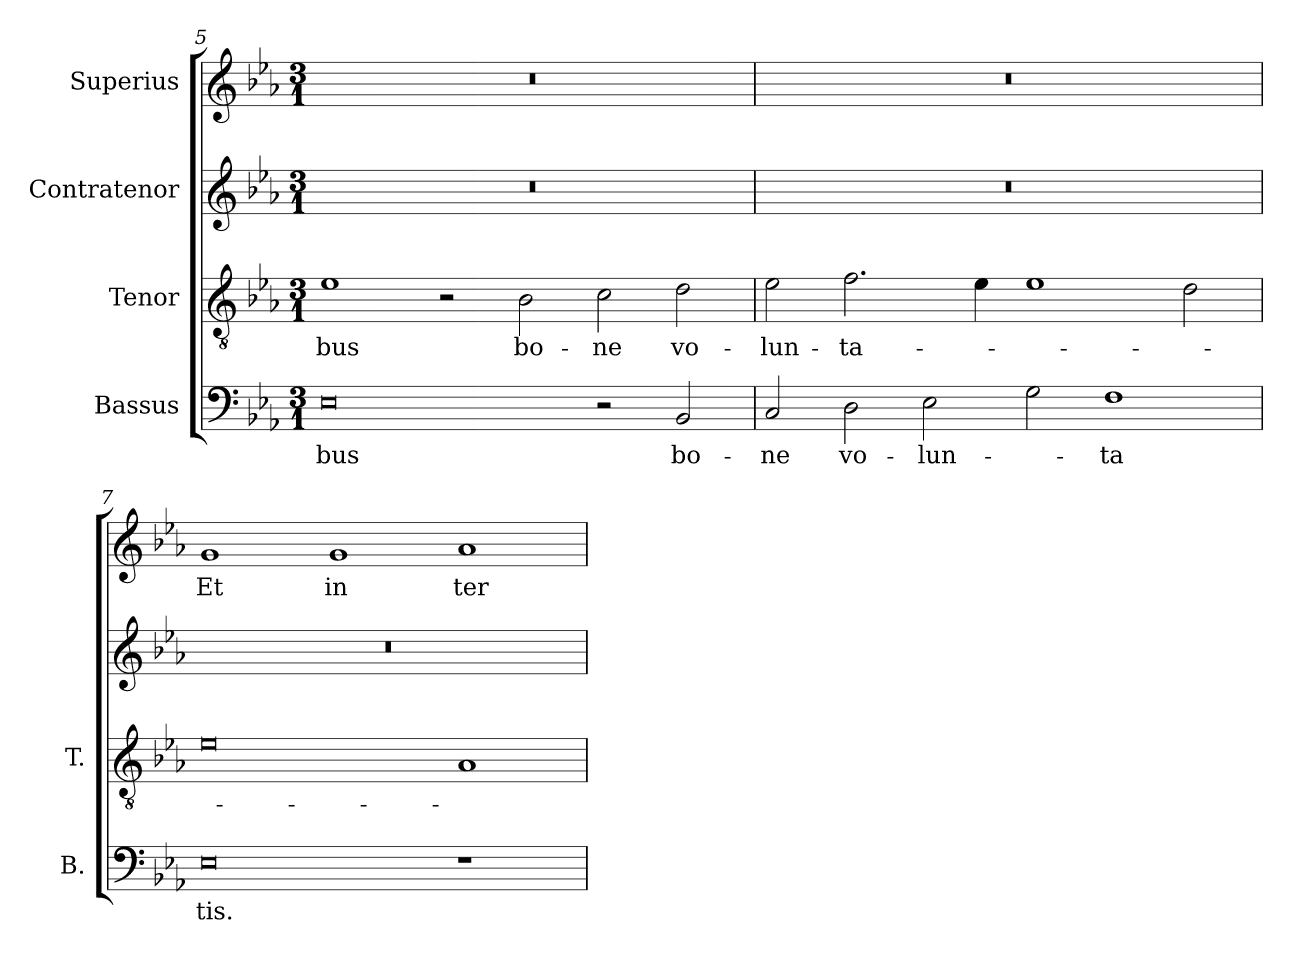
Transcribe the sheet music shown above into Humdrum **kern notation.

**kern	**text	**kern	**text	**kern	**kern	**text
*part4	*part4	*part3	*part3	*part2	*part1	*part1
*staff4	*staff4	*staff3	*staff3	*staff2	*staff1	*staff1
*I"Bassus	*	*I"Tenor	*	*I"Contratenor	*I"Superius	*
*I'B.	*	*I'T.	*	*	*	*
*clefF4	*	*clefGv2	*	*clefG2	*clefG2	*
*	*	*ITrd7c12	*	*ITrd7c12	*	*
*k[b-e-a-]	*	*k[b-e-a-]	*	*k[b-e-a-]	*k[b-e-a-]	*
*E-:	*	*E-:	*	*E-:	*E-:	*
*M3/1	*	*M3/1	*	*M3/1	*M3/1	*
=5	=5	=5	=5	=5	=5	=5
!	!LO:LY:b:color=#000000	!	!	!	!	!
!	!	!	!LO:LY:b:color=#000000	!LO:N:vis=1	!LO:N:vis=1	!
0E-i	-bus	1E-i	-bus	0.r	0.r	.
.	.	2r	.	.	.	.
!	!	!	!LO:LY:b:color=#000000	!	!	!
.	.	2BB-i\	bo-	.	.	.
!	!	!	!LO:LY:b:color=#000000	!	!	!
2r	.	2Ci\	-ne	.	.	.
!	!LO:LY:b:color=#000000	!	!	!	!	!
!	!	!	!LO:LY:b:color=#000000	!	!	!
2BB-i/	bo-	2Di\	vo-	.	.	.
=6	=6	=6	=6	=6	=6	=6
!	!LO:LY:b:color=#000000	!	!	!	!	!
!	!	!	!LO:LY:b:color=#000000	!LO:N:vis=1	!LO:N:vis=1	!
2Ci/	-ne	2E-i\	-lun-	0.r	0.r	.
!	!LO:LY:b:color=#000000	!	!	!	!	!
!	!	!	!LO:LY:b:color=#000000	!	!	!
2Di\	vo-	2.Fi\	-ta-	.	.	.
!	!LO:LY:b:color=#000000	!	!	!	!	!
2E-i\	-lun-	.	.	.	.	.
.	.	4E-i\	.	.	.	.
2Gi\	.	1E-i	.	.	.	.
!	!LO:LY:b:color=#000000	!	!	!	!	!
1Fi	-ta	.	.	.	.	.
.	.	2Di\	.	.	.	.
!!LO:LB:g=z
=7	=7	=7	=7	=7	=7	=7
!	!LO:LY:b:color=#000000	!	!	!LO:N:vis=1	!	!
!	!	!	!	!	!	!LO:LY:b:color=#000000
0E-i	tis.	0E-i	.	0.r	1gi	Et
!	!	!	!	!	!	!LO:LY:b:color=#000000
.	.	.	.	.	1gi	in
!	!	!	!	!	!	!LO:LY:b:color=#000000
1r	.	1AA-i	.	.	1a-i	ter-
=	=	=	=	=	=	=
*-	*-	*-	*-	*-	*-	*-
